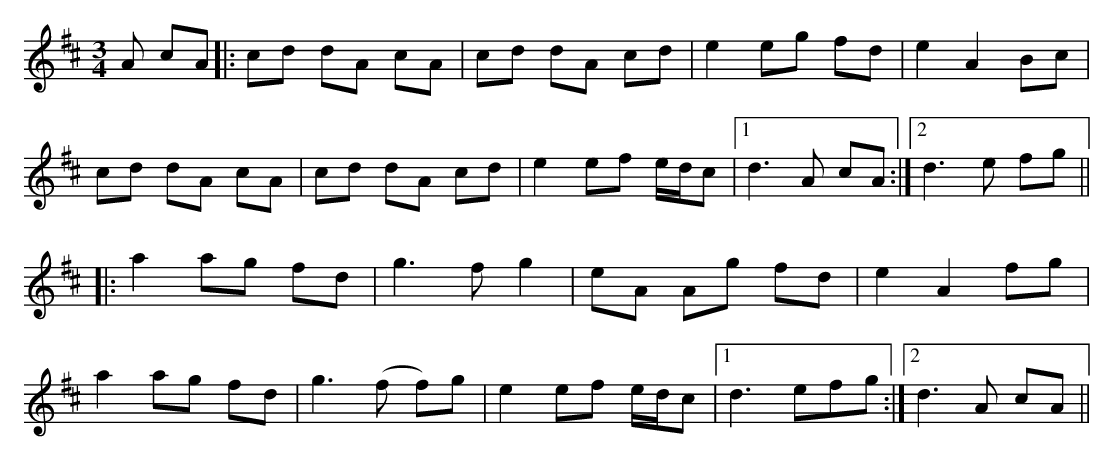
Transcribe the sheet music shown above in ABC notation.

X:1
M:3/4
K:D
A cA|:cd dA cA|cd dA cd|e2 eg fd|e2 A2 Bc|
cd dA cA|cd dA cd|e2 ef e/d/c|1 d3 A cA:|2 d3 e fg||
|:a2 ag fd|g3 f g2|eA Ag fd|e2 A2 fg|
a2 ag fd|g3 (f f)g|e2 ef e/d/c|1 d3 efg:|2 d3 A cA||
